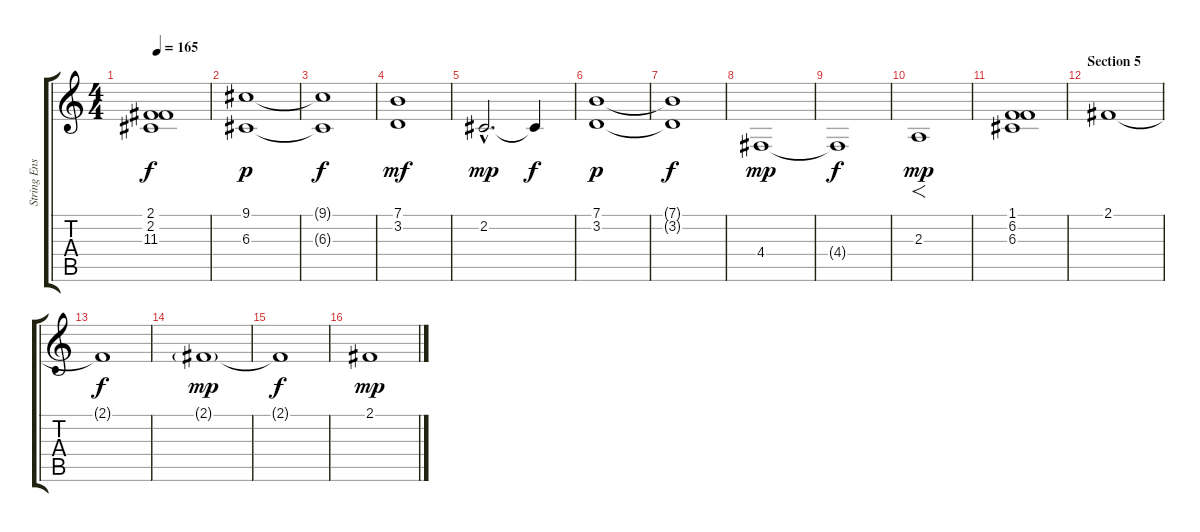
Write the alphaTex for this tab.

\track ("String Ensemble" "String Ens") {instrument stringensemble1}
\staff {score tabs}
\tuning (E4 B3 G3 D3 A2 E2) {hide}
\ts (4 4)
\tempo 165
\clef g2
\ks c
(2.1{t} 2.2{t} 11.3{t}).1{dy f} |
(9.1 6.3).1{dy p} |
(9.1{t} 6.3{t}).1{dy f} |
(7.1 3.2).1{dy mf} |
2.2{hac}.2{d dy mp} 2.2{t}.4{dy f volume 5} |
(7.1 3.2).1{dy p volume 11} |
(7.1{t} 3.2{t}).1{dy f} |
4.4.1{dy mp} |
4.4{t}.1{dy f} |
2.3.1{f dy mp} |
(1.1 6.2 6.3).1 |
\section ("" "Section 5")
2.1.1 |
2.1{t}.1{dy f} |
2.1{g}.1{dy mp} |
2.1{t}.1{dy f} |
2.1.1{dy mp}
